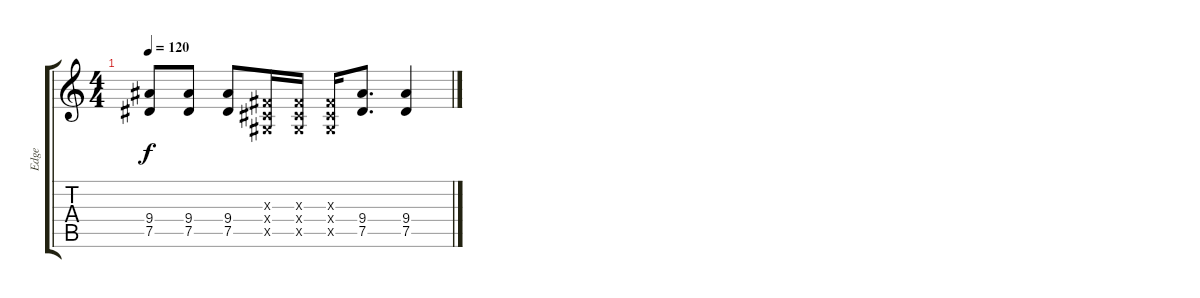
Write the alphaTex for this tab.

\track ("Edge" "Edge") {instrument distortionguitar}
\staff {score tabs}
\tuning (Eb4 Bb3 Gb3 Db3 Ab2 Eb2) {hide}
\ts (4 4)
\tempo 120
\clef g2
\ks c
(9.4{t} 7.5{t}).8{dy f} (9.4 7.5).8 (9.4 7.5).8 (0.3{x} 0.4{x} 0.5{x}).16 (0.3{x} 0.4{x} 0.5{x}).16 (0.3{x} 0.4{x} 0.5{x}).16 (9.4 7.5).8{d} (9.4 7.5).4
